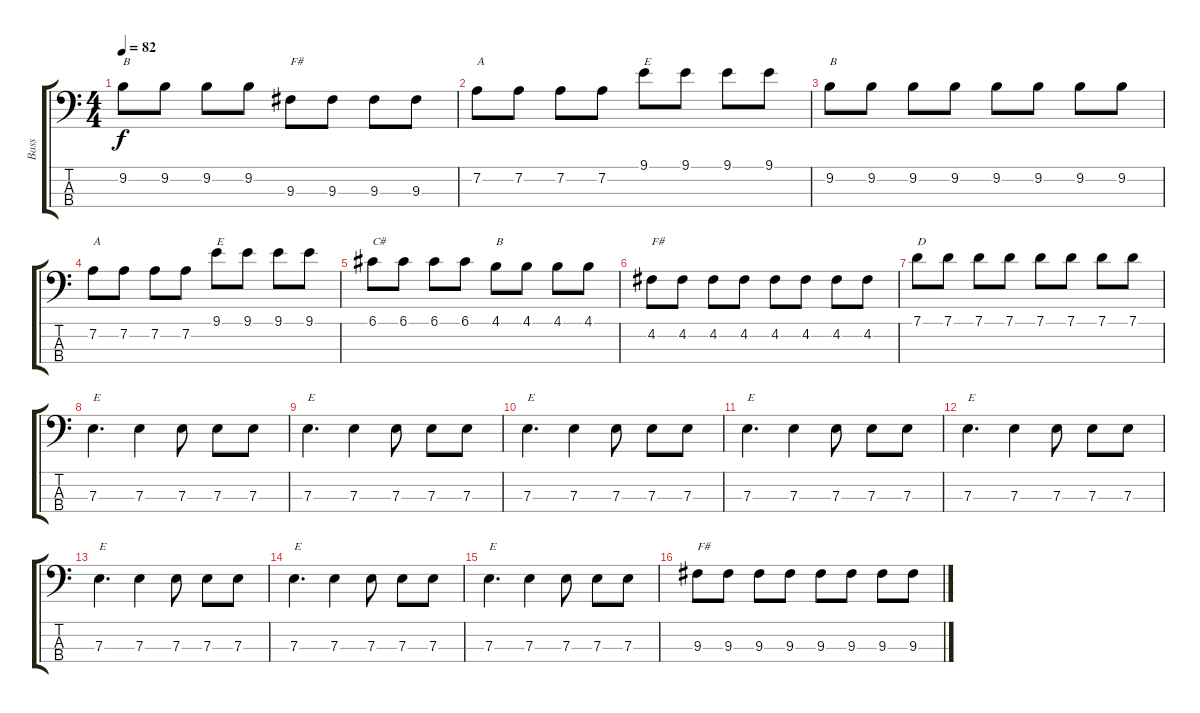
\track ("Bass" "Bass") {instrument electricbassfinger}
\staff {score tabs}
\tuning (G2 D2 A1 E1) {hide}
\ts (4 4)
\tempo 82
\clef f4
\ks c
9.2.8{txt "B" dy f} 9.2.8 9.2.8 9.2.8 9.3.8{txt "F#"} 9.3.8 9.3.8 9.3.8 |
7.2.8{txt "A"} 7.2.8 7.2.8 7.2.8 9.1.8{txt "E"} 9.1.8 9.1.8 9.1.8 |
9.2.8{txt "B"} 9.2.8 9.2.8 9.2.8 9.2.8 9.2.8 9.2.8 9.2.8 |
7.2.8{txt "A"} 7.2.8 7.2.8 7.2.8 9.1.8{txt "E"} 9.1.8 9.1.8 9.1.8 |
6.1.8{txt "C#"} 6.1.8 6.1.8 6.1.8 4.1.8{txt "B"} 4.1.8 4.1.8 4.1.8 |
4.2.8{txt "F#"} 4.2.8 4.2.8 4.2.8 4.2.8 4.2.8 4.2.8 4.2.8 |
7.1.8{txt "D"} 7.1.8 7.1.8 7.1.8 7.1.8 7.1.8 7.1.8 7.1.8 |
7.3.4{d txt "E"} 7.3.4 7.3.8 7.3.8 7.3.8 |
7.3.4{d txt "E"} 7.3.4 7.3.8 7.3.8 7.3.8 |
7.3.4{d txt "E"} 7.3.4 7.3.8 7.3.8 7.3.8 |
7.3.4{d txt "E"} 7.3.4 7.3.8 7.3.8 7.3.8 |
7.3.4{d txt "E"} 7.3.4 7.3.8 7.3.8 7.3.8 |
7.3.4{d txt "E"} 7.3.4 7.3.8 7.3.8 7.3.8 |
7.3.4{d txt "E"} 7.3.4 7.3.8 7.3.8 7.3.8 |
7.3.4{d txt "E"} 7.3.4 7.3.8 7.3.8 7.3.8 |
9.3.8{txt "F#"} 9.3.8 9.3.8 9.3.8 9.3.8 9.3.8 9.3.8 9.3.8
